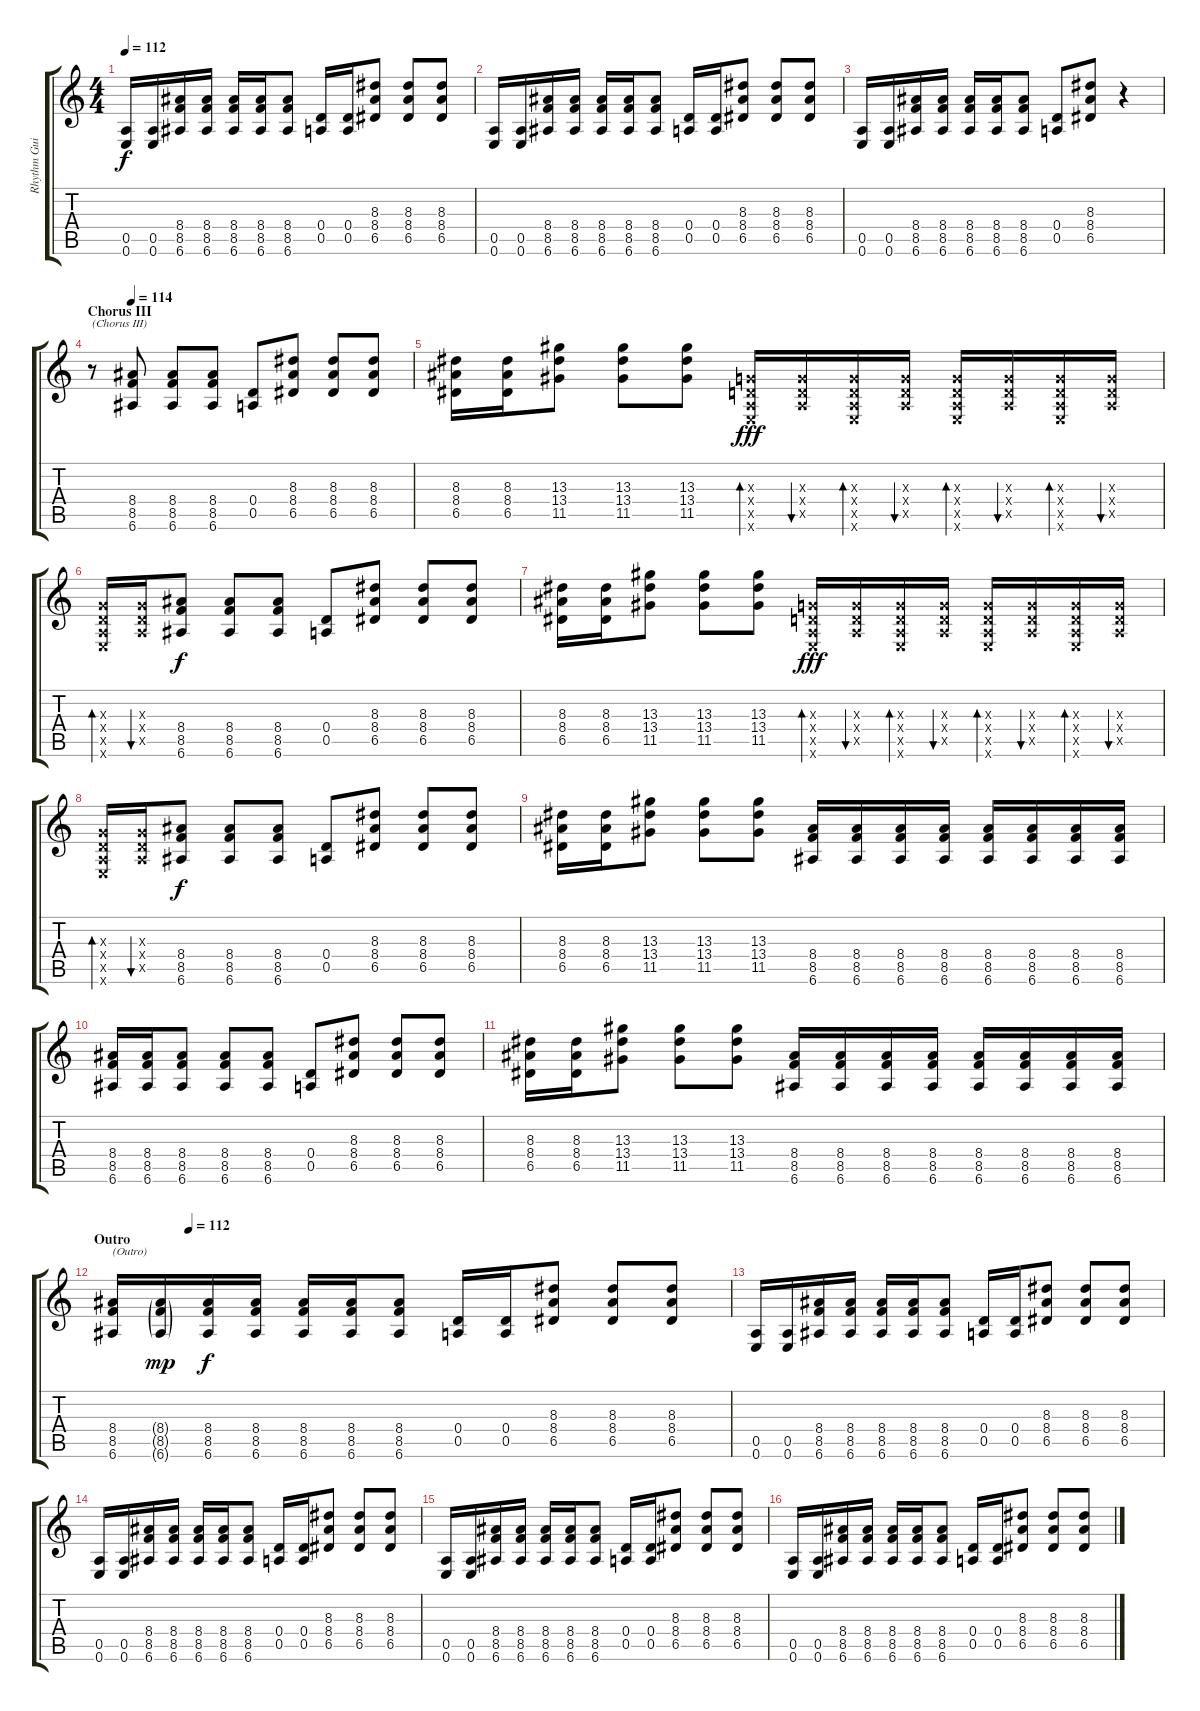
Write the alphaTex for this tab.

\track ("Rhythm Guitar" "Rhythm Gui") {instrument overdrivenguitar}
\staff {score tabs}
\tuning (E4 B3 G3 D3 A2 E2) {hide}
\ts (4 4)
\tempo 112
\clef g2
\ks c
(0.5 0.6).16{dy f} (0.5 0.6).16 (8.4 8.5 6.6).16 (8.4 8.5 6.6).16 (8.4 8.5 6.6).16 (8.4 8.5 6.6).16 (8.4 8.5 6.6).8 (0.4 0.5).16 (0.4 0.5).16 (8.3 8.4 6.5).8 (8.3 8.4 6.5).8 (8.3 8.4 6.5).8 |
(0.5 0.6).16 (0.5 0.6).16 (8.4 8.5 6.6).16 (8.4 8.5 6.6).16 (8.4 8.5 6.6).16 (8.4 8.5 6.6).16 (8.4 8.5 6.6).8 (0.4 0.5).16 (0.4 0.5).16 (8.3 8.4 6.5).8 (8.3 8.4 6.5).8 (8.3 8.4 6.5).8 |
(0.5 0.6).16 (0.5 0.6).16 (8.4 8.5 6.6).16 (8.4 8.5 6.6).16 (8.4 8.5 6.6).16 (8.4 8.5 6.6).16 (8.4 8.5 6.6).8 (0.4 0.5).8 (8.3 8.4 6.5).8 r.4 |
\section ("" "Chorus III")
\tempo (114 0.125)
r.8{txt "(Chorus III)"} (8.4 8.5 6.6).8 (8.4 8.5 6.6).8 (8.4 8.5 6.6).8 (0.4 0.5).8 (8.3 8.4 6.5).8 (8.3 8.4 6.5).8 (8.3 8.4 6.5).8 |
(8.3 8.4 6.5).16 (8.3 8.4 6.5).16 (13.3 13.4 11.5).8 (13.3 13.4 11.5).8 (13.3 13.4 11.5).8 (0.3{x} 0.4{x} 0.5{x} 0.6{x}).16{bd 30 dy fff volume 14} (0.3{x} 0.4{x} 0.5{x}).16{bu 30} (0.3{x} 0.4{x} 0.5{x} 0.6{x}).16{bd 30} (0.3{x} 0.4{x} 0.5{x}).16{bu 30} (0.3{x} 0.4{x} 0.5{x} 0.6{x}).16{bd 30} (0.3{x} 0.4{x} 0.5{x}).16{bu 30} (0.3{x} 0.4{x} 0.5{x} 0.6{x}).16{bd 30} (0.3{x} 0.4{x} 0.5{x}).16{bu 30} |
(0.3{x} 0.4{x} 0.5{x} 0.6{x}).16{bd 30} (0.3{x} 0.4{x} 0.5{x}).16{bu 30} (8.4 8.5 6.6).8{dy f volume 12} (8.4 8.5 6.6).8 (8.4 8.5 6.6).8 (0.4 0.5).8 (8.3 8.4 6.5).8 (8.3 8.4 6.5).8 (8.3 8.4 6.5).8 |
(8.3 8.4 6.5).16 (8.3 8.4 6.5).16 (13.3 13.4 11.5).8 (13.3 13.4 11.5).8 (13.3 13.4 11.5).8 (0.3{x} 0.4{x} 0.5{x} 0.6{x}).16{bd 30 dy fff volume 14} (0.3{x} 0.4{x} 0.5{x}).16{bu 30} (0.3{x} 0.4{x} 0.5{x} 0.6{x}).16{bd 30} (0.3{x} 0.4{x} 0.5{x}).16{bu 30} (0.3{x} 0.4{x} 0.5{x} 0.6{x}).16{bd 30} (0.3{x} 0.4{x} 0.5{x}).16{bu 30} (0.3{x} 0.4{x} 0.5{x} 0.6{x}).16{bd 30} (0.3{x} 0.4{x} 0.5{x}).16{bu 30} |
(0.3{x} 0.4{x} 0.5{x} 0.6{x}).16{bd 30} (0.3{x} 0.4{x} 0.5{x}).16{bu 30} (8.4 8.5 6.6).8{dy f volume 12} (8.4 8.5 6.6).8 (8.4 8.5 6.6).8 (0.4 0.5).8 (8.3 8.4 6.5).8 (8.3 8.4 6.5).8 (8.3 8.4 6.5).8 |
(8.3 8.4 6.5).16 (8.3 8.4 6.5).16 (13.3 13.4 11.5).8 (13.3 13.4 11.5).8 (13.3 13.4 11.5).8 (8.4 8.5 6.6).16 (8.4 8.5 6.6).16 (8.4 8.5 6.6).16 (8.4 8.5 6.6).16 (8.4 8.5 6.6).16 (8.4 8.5 6.6).16 (8.4 8.5 6.6).16 (8.4 8.5 6.6).16 |
(8.4 8.5 6.6).16 (8.4 8.5 6.6).16 (8.4 8.5 6.6).8 (8.4 8.5 6.6).8 (8.4 8.5 6.6).8 (0.4 0.5).8 (8.3 8.4 6.5).8 (8.3 8.4 6.5).8 (8.3 8.4 6.5).8 |
(8.3 8.4 6.5).16 (8.3 8.4 6.5).16 (13.3 13.4 11.5).8 (13.3 13.4 11.5).8 (13.3 13.4 11.5).8 (8.4 8.5 6.6).16 (8.4 8.5 6.6).16 (8.4 8.5 6.6).16 (8.4 8.5 6.6).16 (8.4 8.5 6.6).16 (8.4 8.5 6.6).16 (8.4 8.5 6.6).16 (8.4 8.5 6.6).16 |
\section ("" "Outro")
\tempo (112 0.125)
(8.4 8.5 6.6).16{txt "(Outro)"} (8.4{g} 8.5{g} 6.6{g}).16{dy mp} (8.4 8.5 6.6).16{dy f} (8.4 8.5 6.6).16 (8.4 8.5 6.6).16 (8.4 8.5 6.6).16 (8.4 8.5 6.6).8 (0.4 0.5).16 (0.4 0.5).16 (8.3 8.4 6.5).8 (8.3 8.4 6.5).8 (8.3 8.4 6.5).8 |
(0.5 0.6).16 (0.5 0.6).16 (8.4 8.5 6.6).16 (8.4 8.5 6.6).16 (8.4 8.5 6.6).16 (8.4 8.5 6.6).16 (8.4 8.5 6.6).8 (0.4 0.5).16 (0.4 0.5).16 (8.3 8.4 6.5).8 (8.3 8.4 6.5).8 (8.3 8.4 6.5).8 |
(0.5 0.6).16 (0.5 0.6).16 (8.4 8.5 6.6).16 (8.4 8.5 6.6).16 (8.4 8.5 6.6).16 (8.4 8.5 6.6).16 (8.4 8.5 6.6).8 (0.4 0.5).16 (0.4 0.5).16 (8.3 8.4 6.5).8 (8.3 8.4 6.5).8 (8.3 8.4 6.5).8 |
(0.5 0.6).16 (0.5 0.6).16 (8.4 8.5 6.6).16 (8.4 8.5 6.6).16 (8.4 8.5 6.6).16 (8.4 8.5 6.6).16 (8.4 8.5 6.6).8 (0.4 0.5).16 (0.4 0.5).16 (8.3 8.4 6.5).8 (8.3 8.4 6.5).8 (8.3 8.4 6.5).8 |
(0.5 0.6).16 (0.5 0.6).16 (8.4 8.5 6.6).16 (8.4 8.5 6.6).16 (8.4 8.5 6.6).16 (8.4 8.5 6.6).16 (8.4 8.5 6.6).8 (0.4 0.5).16 (0.4 0.5).16 (8.3 8.4 6.5).8 (8.3 8.4 6.5).8 (8.3 8.4 6.5).8
